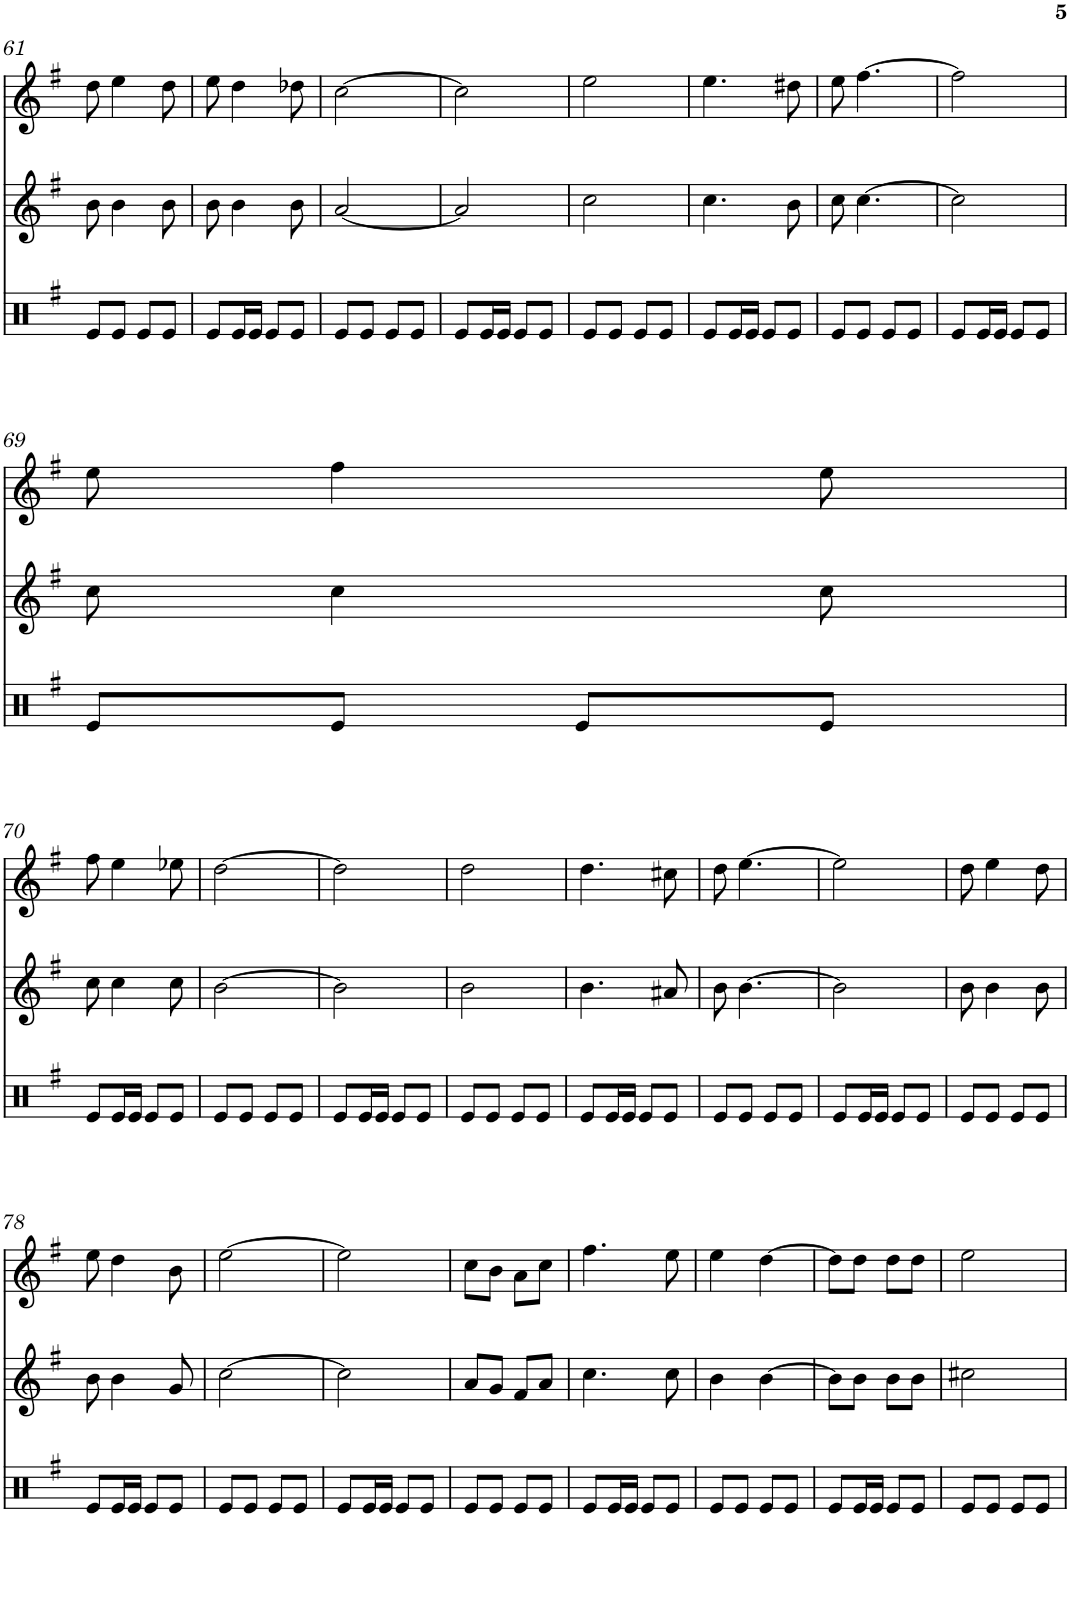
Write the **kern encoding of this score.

**kern	**kern	**kern
*part3	*part2	*part1
*staff3	*staff2	*staff1
*I"Timbal	*I"Gralla 2	*I"Gralla 1
!!LO:PB:g=z
*clefX	*clefG2	*clefG2
*k[f#]	*k[f#]	*k[f#]
*M2/4	*M2/4	*M2/4
=61	=61	=61
8e/L	8b\	8dd\
8e/J	4b\	4ee\
8e/L	.	.
8e/J	8b\	8dd\
=62	=62	=62
8e/L	8b\	8ee\
16e/L	4b\	4dd\
16e/JJ	.	.
8e/L	.	.
8e/J	8b\	8dd-X\
=63	=63	=63
8e/L	[2a/	[2cc\
8e/J	.	.
8e/L	.	.
8e/J	.	.
=64	=64	=64
8e/L	2a/]	2cc\]
16e/L	.	.
16e/JJ	.	.
8e/L	.	.
8e/J	.	.
=65	=65	=65
8e/L	2cc\	2ee\
8e/J	.	.
8e/L	.	.
8e/J	.	.
=66	=66	=66
8e/L	4.cc\	4.ee\
16e/L	.	.
16e/JJ	.	.
8e/L	.	.
8e/J	8b\	8dd#X\
=67	=67	=67
8e/L	8cc\	8ee\
8e/J	[4.cc\	[4.ff#\
8e/L	.	.
8e/J	.	.
=68	=68	=68
8e/L	2cc\]	2ff#\]
16e/L	.	.
16e/JJ	.	.
8e/L	.	.
8e/J	.	.
!!LO:LB:g=z
=69	=69	=69
8e/L	8cc\	8ee\
8e/J	4cc\	4ff#\
8e/L	.	.
8e/J	8cc\	8ee\
!!LO:LB:g=z
=70	=70	=70
8e/L	8cc\	8ff#\
16e/L	4cc\	4ee\
16e/JJ	.	.
8e/L	.	.
8e/J	8cc\	8ee-X\
=71	=71	=71
8e/L	[2b\	[2dd\
8e/J	.	.
8e/L	.	.
8e/J	.	.
=72	=72	=72
8e/L	2b\]	2dd\]
16e/L	.	.
16e/JJ	.	.
8e/L	.	.
8e/J	.	.
=73	=73	=73
8e/L	2b\	2dd\
8e/J	.	.
8e/L	.	.
8e/J	.	.
=74	=74	=74
8e/L	4.b\	4.dd\
16e/L	.	.
16e/JJ	.	.
8e/L	.	.
8e/J	8a#X/	8cc#X\
=75	=75	=75
8e/L	8b\	8dd\
8e/J	[4.b\	[4.ee\
8e/L	.	.
8e/J	.	.
=76	=76	=76
8e/L	2b\]	2ee\]
16e/L	.	.
16e/JJ	.	.
8e/L	.	.
8e/J	.	.
=77	=77	=77
8e/L	8b\	8dd\
8e/J	4b\	4ee\
8e/L	.	.
8e/J	8b\	8dd\
!!LO:LB:g=z
=78	=78	=78
8e/L	8b\	8ee\
16e/L	4b\	4dd\
16e/JJ	.	.
8e/L	.	.
8e/J	8g/	8b\
=79	=79	=79
8e/L	[2cc\	[2ee\
8e/J	.	.
8e/L	.	.
8e/J	.	.
=80	=80	=80
8e/L	2cc\]	2ee\]
16e/L	.	.
16e/JJ	.	.
8e/L	.	.
8e/J	.	.
=81	=81	=81
8e/L	8a/L	8cc\L
8e/J	8g/J	8b\J
8e/L	8f#/L	8a\L
8e/J	8a/J	8cc\J
=82	=82	=82
8e/L	4.cc\	4.ff#\
16e/L	.	.
16e/JJ	.	.
8e/L	.	.
8e/J	8cc\	8ee\
=83	=83	=83
8e/L	4b\	4ee\
8e/J	.	.
8e/L	[4b\	[4dd\
8e/J	.	.
=84	=84	=84
8e/L	8b\L]	8dd\L]
16e/L	8b\J	8dd\J
16e/JJ	.	.
8e/L	8b\L	8dd\L
8e/J	8b\J	8dd\J
=85	=85	=85
8e/L	2cc#X\	2ee\
8e/J	.	.
8e/L	.	.
8e/J	.	.
=	=	=
*-	*-	*-
